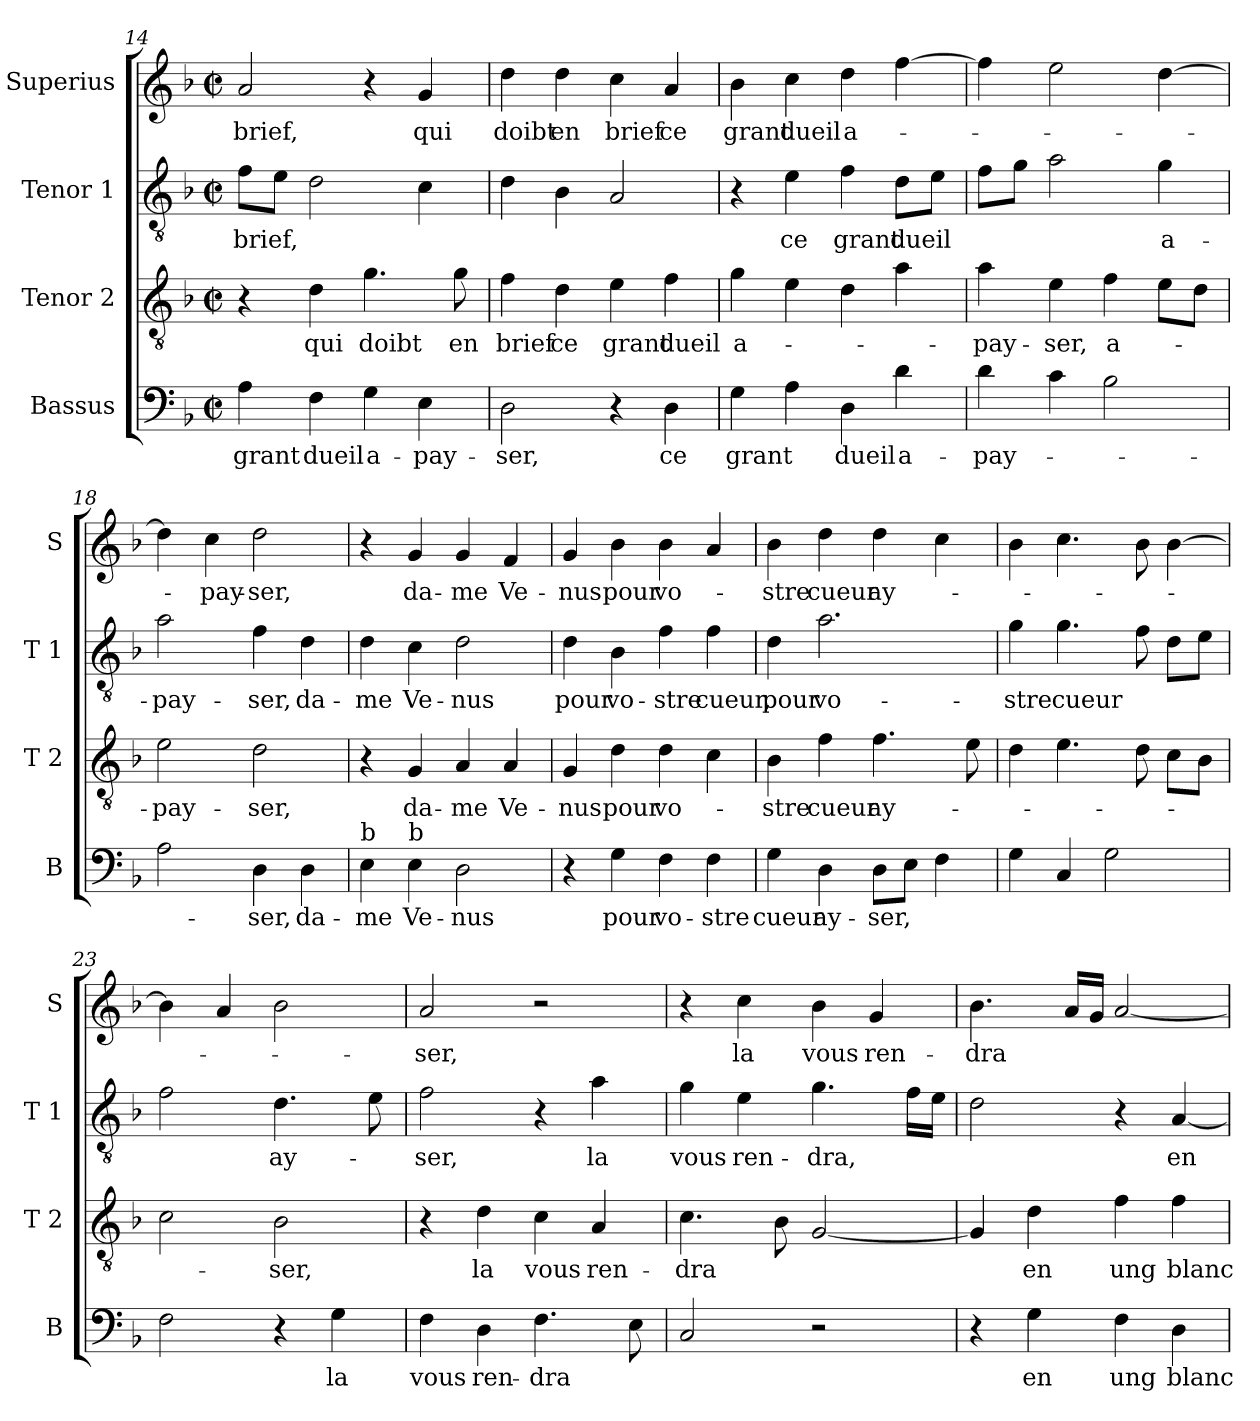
**kern	**text	**kern	**text	**kern	**text	**kern	**text
*part4	*part4	*part3	*part3	*part2	*part2	*part1	*part1
*staff4	*staff4	*staff3	*staff3	*staff2	*staff2	*staff1	*staff1
*I"Bassus	*	*I"Tenor 2	*	*I"Tenor 1	*	*I"Superius	*
*I'B	*	*I'T 2	*	*I'T 1	*	*I'S	*
*clefF4	*	*clefGv2	*	*clefGv2	*	*clefG2	*
*k[b-]	*	*k[b-]	*	*k[b-]	*	*k[b-]	*
*F:	*	*F:	*	*F:	*	*F:	*
*M2/2	*	*M2/2	*	*M2/2	*	*M2/2	*
*met(c|)	*	*met(c|)	*	*met(c|)	*	*met(c|)	*
=14	=14	=14	=14	=14	=14	=14	=14
!	!LO:LY:b	!	!	!	!LO:LY:b	!	!LO:LY:b
4A\	grant	4r	.	8f\L	brief,	2a/	brief,
.	.	.	.	8e\J	.	.	.
!	!LO:LY:b	!	!LO:LY:b	!	!	!	!
4F\	dueil	4d\	qui	2d\	.	.	.
!	!LO:LY:b	!	!LO:LY:b	!	!	!	!
4G\	a-	4.g\	doibt	.	.	4r	.
!	!LO:LY:b	!	!	!	!	!	!LO:LY:b
4E\	-pay-	.	.	4c\	.	4g/	qui
!	!	!	!LO:LY:b	!	!	!	!
.	.	8g\	en	.	.	.	.
!!LO:PB:g=z
=15	=15	=15	=15	=15	=15	=15	=15
!	!LO:LY:b	!	!LO:LY:b	!	!	!	!LO:LY:b
2D\	-ser,	4f\	brief	4d\	.	4dd\	doibt
!	!	!	!LO:LY:b	!	!	!	!LO:LY:b
.	.	4d\	ce	4B-\	.	4dd\	en
!	!	!	!LO:LY:b	!	!	!	!LO:LY:b
4r	.	4e\	grant	2A/	.	4cc\	brief
!	!LO:LY:b	!	!LO:LY:b	!	!	!	!LO:LY:b
4D\	ce	4f\	dueil	.	.	4a/	ce
=16	=16	=16	=16	=16	=16	=16	=16
!	!LO:LY:b	!	!LO:LY:b	!	!	!	!LO:LY:b
4G\	grant	4g\	a-	4r	.	4b-\	grant
!	!	!	!	!	!LO:LY:b	!	!LO:LY:b
4A\	.	4e\	.	4e\	ce	4cc\	dueil
!	!LO:LY:b	!	!	!	!LO:LY:b	!	!LO:LY:b
4D\	dueil	4d\	.	4f\	grant	4dd\	a-
!	!LO:LY:b	!	!	!	!LO:LY:b	!	!
4d\	a-	4a\	.	8d\L	dueil	[4ff\	.
.	.	.	.	8e\J	.	.	.
=17	=17	=17	=17	=17	=17	=17	=17
!	!LO:LY:b	!	!LO:LY:b	!	!	!	!
4d\	-pay-	4a\	-pay-	8f\L	.	4ff\]	.
.	.	.	.	8g\J	.	.	.
!	!	!	!LO:LY:b	!	!	!	!
4c\	.	4e\	-ser,	2a\	.	2ee\	.
!	!	!	!LO:LY:b	!	!	!	!
2B-\	.	4f\	a-	.	.	.	.
!	!	!	!	!	!LO:LY:b	!	!
.	.	8e\L	.	4g\	a-	[4dd\	.
.	.	8d\J	.	.	.	.	.
=18	=18	=18	=18	=18	=18	=18	=18
!	!	!	!LO:LY:b	!	!LO:LY:b	!	!
2A\	.	2e\	-pay-	2a\	-pay-	4dd\]	.
!	!	!	!	!	!	!	!LO:LY:b
.	.	.	.	.	.	4cc\	-pay-
!	!LO:LY:b	!	!LO:LY:b	!	!LO:LY:b	!	!LO:LY:b
4D\	-ser,	2d\	-ser,	4f\	-ser,	2dd\	-ser,
!	!LO:LY:b	!	!	!	!LO:LY:b	!	!
4D\	da-	.	.	4d\	da-	.	.
=19	=19	=19	=19	=19	=19	=19	=19
!LO:TX:a:t=b	!	!	!	!	!	!	!
!	!LO:LY:b	!	!	!	!LO:LY:b	!	!
4E\	-me	4r	.	4d\	-me	4r	.
!LO:TX:a:t=b	!	!	!	!	!	!	!
!	!LO:LY:b	!	!LO:LY:b	!	!LO:LY:b	!	!LO:LY:b
4E\	Ve-	4G/	da-	4c\	Ve-	4g/	da-
!	!LO:LY:b	!	!LO:LY:b	!	!LO:LY:b	!	!LO:LY:b
2D\	-nus	4A/	-me	2d\	-nus	4g/	-me
!	!	!	!LO:LY:b	!	!	!	!LO:LY:b
.	.	4A/	Ve-	.	.	4f/	Ve-
!!LO:LB:g=z
=20	=20	=20	=20	=20	=20	=20	=20
!	!	!	!LO:LY:b	!	!LO:LY:b	!	!LO:LY:b
4r	.	4G/	-nus	4d\	pour	4g/	-nus
!	!LO:LY:b	!	!LO:LY:b	!	!LO:LY:b	!	!LO:LY:b
4G\	pour	4d\	pour	4B-\	vo-	4b-\	pour
!	!LO:LY:b	!	!LO:LY:b	!	!LO:LY:b	!	!LO:LY:b
4F\	vo-	4d\	vo-	4f\	-stre	4b-\	vo-
!	!LO:LY:b	!	!	!	!LO:LY:b	!	!
4F\	-stre	4c\	.	4f\	cueur,	4a/	.
=21	=21	=21	=21	=21	=21	=21	=21
!	!LO:LY:b	!	!LO:LY:b	!	!LO:LY:b	!	!LO:LY:b
4G\	cueur	4B-\	-stre	4d\	pour	4b-\	-stre
!	!LO:LY:b	!	!LO:LY:b	!	!LO:LY:b	!	!LO:LY:b
4D\	ay-	4f\	cueur	2.a\	vo-	4dd\	cueur
!	!LO:LY:b	!	!LO:LY:b	!	!	!	!LO:LY:b
8D\L	-ser,	4.f\	ay-	.	.	4dd\	ay-
8E\J	.	.	.	.	.	.	.
4F\	.	.	.	.	.	4cc\	.
.	.	8e\	.	.	.	.	.
=22	=22	=22	=22	=22	=22	=22	=22
!	!	!	!	!	!LO:LY:b	!	!
4G\	.	4d\	.	4g\	-stre	4b-\	.
!	!	!	!	!	!LO:LY:b	!	!
4C/	.	4.e\	.	4.g\	cueur	4.cc\	.
2G\	.	.	.	.	.	.	.
.	.	8d\	.	8f\	.	8b-\	.
.	.	8c\L	.	8d\L	.	[4b-\	.
.	.	8B-\J	.	8e\J	.	.	.
=23	=23	=23	=23	=23	=23	=23	=23
2F\	.	2c\	.	2f\	.	4b-\]	.
.	.	.	.	.	.	4a/	.
!	!	!	!LO:LY:b	!	!LO:LY:b	!	!
4r	.	2B-\	-ser,	4.d\	ay-	2b-\	.
!	!LO:LY:b	!	!	!	!	!	!
4G\	la	.	.	.	.	.	.
.	.	.	.	8e\	.	.	.
=24	=24	=24	=24	=24	=24	=24	=24
!	!LO:LY:b	!	!	!	!LO:LY:b	!	!LO:LY:b
4F\	vous	4r	.	2f\	-ser,	2a/	-ser,
!	!LO:LY:b	!	!LO:LY:b	!	!	!	!
4D\	ren-	4d\	la	.	.	.	.
!	!LO:LY:b	!	!LO:LY:b	!	!	!	!
4.F\	-dra	4c\	vous	4r	.	2r	.
!	!	!	!LO:LY:b	!	!LO:LY:b	!	!
.	.	4A/	ren-	4a\	la	.	.
8E\	.	.	.	.	.	.	.
!!LO:LB:g=z
=25	=25	=25	=25	=25	=25	=25	=25
!	!	!	!LO:LY:b	!	!LO:LY:b	!	!
2C/	.	4.c\	-dra	4g\	vous	4r	.
!	!	!	!	!	!LO:LY:b	!	!LO:LY:b
.	.	.	.	4e\	ren-	4cc\	la
.	.	8B-\	.	.	.	.	.
!	!	!	!	!	!LO:LY:b	!	!LO:LY:b
2r	.	[2G/	.	4.g\	-dra,	4b-\	vous
!	!	!	!	!	!	!	!LO:LY:b
.	.	.	.	.	.	4g/	ren-
.	.	.	.	16f\LL	.	.	.
.	.	.	.	16e\JJ	.	.	.
=26	=26	=26	=26	=26	=26	=26	=26
!	!	!	!	!	!	!	!LO:LY:b
4r	.	4G/]	.	2d\	.	4.b-\	-dra
!	!LO:LY:b	!	!LO:LY:b	!	!	!	!
4G\	en	4d\	en	.	.	.	.
.	.	.	.	.	.	16a/LL	.
.	.	.	.	.	.	16g/JJ	.
!	!LO:LY:b	!	!LO:LY:b	!	!	!	!
4F\	ung	4f\	ung	4r	.	[2a/	.
!	!LO:LY:b	!	!LO:LY:b	!	!LO:LY:b	!	!
4D\	blanc	4f\	blanc	[4A/	en	.	.
=	=	=	=	=	=	=	=
*-	*-	*-	*-	*-	*-	*-	*-
